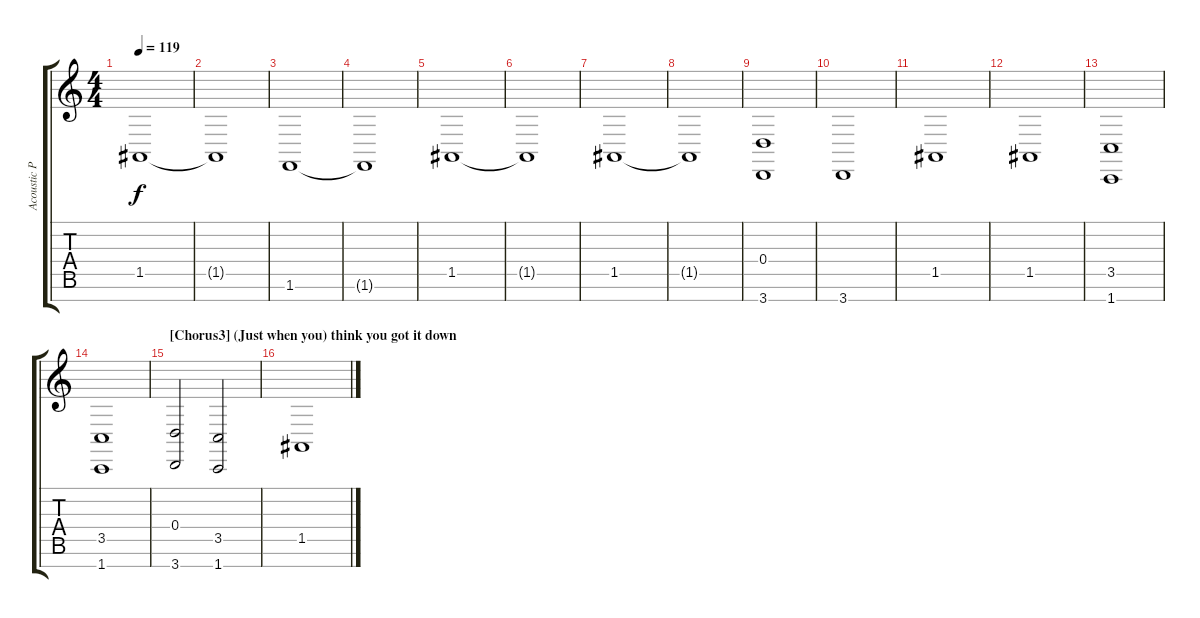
\track ("Acoustic Piano (Staff 2)" "Acoustic P") {instrument acousticgrandpiano}
\staff {score tabs}
\tuning (E4 B3 G3 D3 A2 E2 B1) {hide}
\ts (4 4)
\tempo 119
\clef g2
\ks c
1.5.1{dy f} |
1.5{t}.1 |
1.6.1 |
1.6{t}.1 |
1.5.1 |
1.5{t}.1 |
1.5.1 |
1.5{t}.1 |
(0.4 3.7).1 |
3.7.1 |
1.5.1 |
1.5.1 |
(3.5 1.7).1 |
(3.5 1.7).1 |
\section ("" "[Chorus3] (Just when you) think you got it down")
(0.4 3.7).2 (3.5 1.7).2 |
1.5.1
